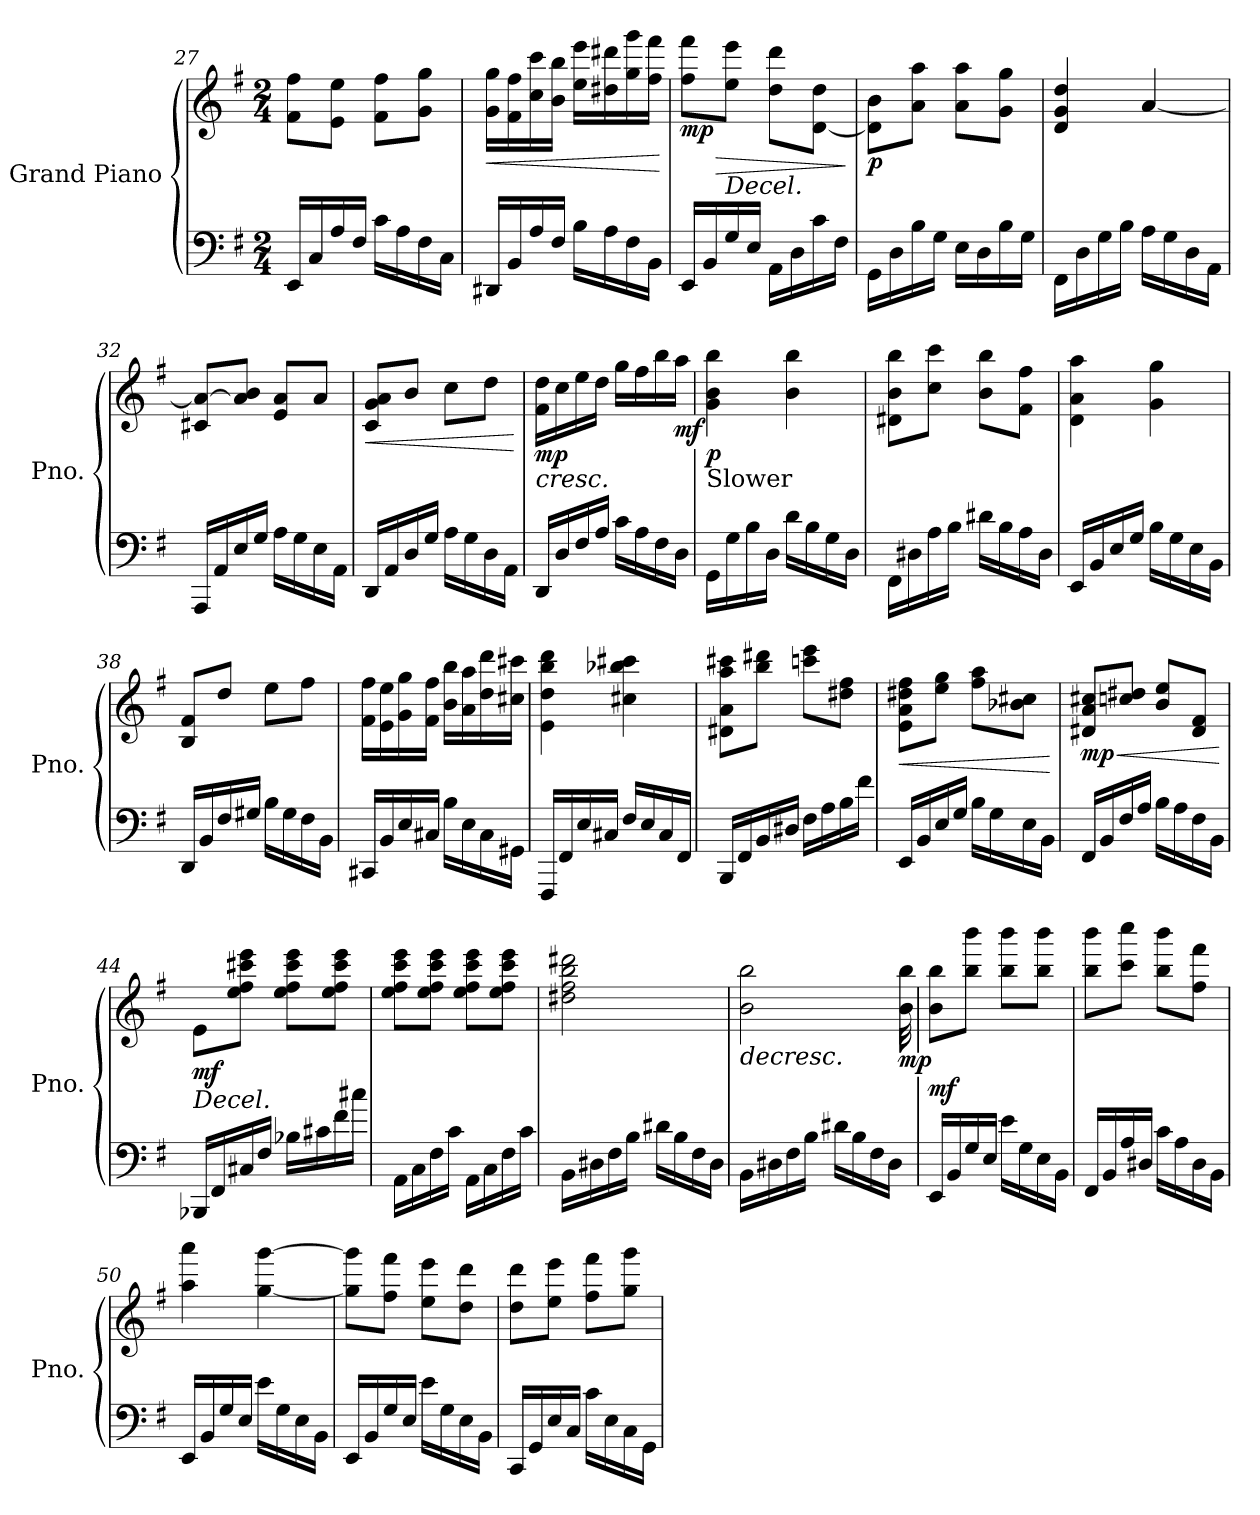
**kern	**kern	**dynam
*part1	*part1	*part1
*staff2	*staff1	*staff1/2
*I"Grand Piano	*	*
*I'Pno.	*	*
!!LO:LB:g=z
*clefF4	*clefG2	*
*k[f#]	*k[f#]	*
*M2/4	*M2/4	*
=27	=27	=27
16EE/LL	8f#\ 8ff#\L	.
16C/	.	.
16A/	8e\ 8ee\J	.
16F#/JJ	.	.
16c\LL	8f#\ 8ff#\L	.
16A\	.	.
16F#\	8g\ 8gg\J	.
16C\JJ	.	.
=28	=28	=28
!	!	!LO:HP:b
16DD#X/LL	16g\ 16gg\LL	<
16BB/	16f#\ 16ff#\	.
16A/	16cc\ 16ccc\	.
16F#/JJ	16b\ 16bb\JJ	.
16B\LL	16ee\ 16eee\LL	.
16A\	16dd#X\ 16ddd#X\	.
16F#\	16gg\ 16ggg\	.
16BB\JJ	16ff#\ 16fff#\JJ	.
.	.	[
=29	=29	=29
!	!	!LO:HP:b
!	!	!LO:DY:n=1:b
16EE/LL	8ff#\ 8fff#\L	> mp
16BB/	.	.
*	*MM102	*
!	!LO:TX:b:i:t=Decel.	!
16G/	8ee\ 8eee\J	.
16E/JJ	.	.
*	*MM98	*
16AA\LL	8dd\ 8ddd\L	.
16D\	.	.
*	*MM94	*
16c\	[8d\ 8dd\J	.
16F#\JJ	.	.
.	.	]
=30	=30	=30
!	!	!LO:DY:b
16GG\LL	8d\] 8b\L	p
16D\	.	.
*	*MM90	*
16B\	8a\ 8aa\J	.
16G\JJ	.	.
*	*MM86	*
16E\LL	8a\ 8aa\L	.
16D\	.	.
*	*MM84	*
16B\	8g\ 8gg\J	.
16G\JJ	.	.
=31	=31	=31
*	*MM94	*
16FF#\LL	4d/ 4g/ 4dd/	.
16D\	.	.
16G\	.	.
16B\JJ	.	.
16A\LL	[4a/	.
16G\	.	.
16D\	.	.
16AA\JJ	.	.
!!LO:LB:g=z
=32	=32	=32
16AAA/LL	8c#X/ 8a/_L	.
16AA/	.	.
16E/	8a/] 8b/J	.
16G/JJ	.	.
16A\LL	8e/ 8a/L	.
16G\	.	.
16E\	8a/J	.
16AA\JJ	.	.
=33	=33	=33
!	!	!LO:HP:b
16DD/LL	8c/ 8g/ 8a/L	<
16AA/	.	.
16D/	8b/J	.
16G/JJ	.	.
*	*MM96	*
16A\LL	8cc\L	.
16G\	.	.
*	*MM98	*
16D\	8dd\J	.
16AA\JJ	.	.
.	.	[
=34	=34	=34
!	!	!LO:HP:b
!	!	!LO:DY:n=1:b
16DD/LL	16f#\ 16dd\LL	< mp
16D/	16cc\	.
*	*MM94	*
16F#/	16ee\	.
*	*MM90	*
16A/JJ	16dd\JJ	.
*	*MM86	*
16c\LL	16gg\LL	.
*	*MM82	*
16A\	16ff#\	.
*	*MM78	*
16F#\	16bb\	.
*	*MM74	*
!	!	!LO:DY:n=2:b
16D\JJ	16aa\JJ	mf
.	.	[
=35	=35	=35
*	*MM102	*
!	!LO:TX:b:t=Slower	!
!	!	!LO:DY:b
16GG\LL	4g\ 4b\ 4bb\	p
16G\	.	.
16B\	.	.
16D\JJ	.	.
16d\LL	4b\ 4bb\	.
16B\	.	.
16G\	.	.
16D\JJ	.	.
=36	=36	=36
16FF#\LL	8d#X\ 8b\ 8bb\L	.
16D#X\	.	.
16A\	8cc\ 8ccc\J	.
16B\JJ	.	.
16d#X\LL	8b\ 8bb\L	.
16B\	.	.
16A\	8f#\ 8ff#\J	.
16D#\JJ	.	.
!!LO:LB:g=z
=37	=37	=37
16EE/LL	4d\ 4a\ 4aa\	.
16BB/	.	.
16E/	.	.
16G/JJ	.	.
16B\LL	4g\ 4gg\	.
16G\	.	.
16E\	.	.
16BB\JJ	.	.
=38	=38	=38
16DD/LL	8B/ 8f#/L	.
16BB/	.	.
16F#/	8dd/J	.
16G#X/JJ	.	.
16B\LL	8ee\L	.
16G#\	.	.
16F#\	8ff#\J	.
16BB\JJ	.	.
=39	=39	=39
16CC#X/LL	16f#\ 16ff#\LL	.
16BB/	16e\ 16ee\	.
16E/	16g\ 16gg\	.
16C#X/JJ	16f#\ 16ff#\JJ	.
16B\LL	16b\ 16bb\LL	.
16E\	16a\ 16aa\	.
16C#\	16dd\ 16ddd\	.
16GG#X\JJ	16cc#X\ 16ccc#X\JJ	.
=40	=40	=40
16FFF#/LL	4e\ 4dd\ 4bb\ 4ddd\	.
16FF#/	.	.
16E/	.	.
16C#X/JJ	.	.
16F#/LL	4cc#X\ 4bb-X\ 4ccc#X\	.
16E/	.	.
16C#/	.	.
16FF#/JJ	.	.
=41	=41	=41
16BBB/LL	8d#X\ 8a\ 8aa\ 8ccc#X\L	.
16FF#/	.	.
16BB/	8bb\ 8ddd#X\J	.
16D#X/JJ	.	.
16F#\LL	8cccn\ 8eee\L	.
16A\	.	.
16B\	8dd#X\ 8ff#\J	.
16f#\JJ	.	.
!!LO:PB:g=z
=42	=42	=42
!	!	!LO:HP:b
16EE/LL	8e\ 8a\ 8dd#X\ 8ff#\L	<
16BB/	.	.
16E/	8ee\ 8gg\J	.
16G/JJ	.	.
16B\LL	8ff#\ 8aa\L	.
16G\	.	.
16E\	8b-X\ 8cc#X\J	.
16BB\JJ	.	.
.	.	[
=43	=43	=43
!	!	!LO:HP:b
!	!	!LO:DY:n=1:b
16FF#/LL	8d#X/ 8a/ 8cc#X/L	< mp
16BB/	.	.
16F#/	8ccn/ 8dd#X/J	.
16A/JJ	.	.
16B\LL	8b/ 8ee/L	.
16A\	.	.
16F#\	8d#/ 8f#/J	.
16BB\JJ	.	.
.	.	[
=44	=44	=44
*	*MM97	*
!	!LO:TX:b:i:t=Decel.	!
!	!	!LO:DY:b
16BBB-X/LL	8e\L	mf
16FF#/	.	.
16C#X/	8ee\ 8ff#\ 8ccc#X\ 8eee\J	.
16F#/JJ	.	.
16B-X\LL	8ee\ 8ff#\ 8ccc#\ 8eee\L	.
16c#X\	.	.
16f#\	8ee\ 8ff#\ 8ccc#\ 8eee\J	.
16cc#X\JJ	.	.
=45	=45	=45
*	*MM90	*
16AA\LL	8ee\ 8ff#\ 8ccc\ 8eee\L	.
16C\	.	.
*	*MM86	*
16F#\	8ee\ 8ff#\ 8ccc\ 8eee\J	.
16c\JJ	.	.
*	*MM78	*
16AA\LL	8ee\ 8ff#\ 8ccc\ 8eee\L	.
16C\	.	.
16F#\	8ee\ 8ff#\ 8ccc\ 8eee\J	.
16c\JJ	.	.
=46	=46	=46
*	*MM102	*
16BB\LL	2dd#X\ 2ff#\ 2bb\ 2ddd#X\	.
16D#X\	.	.
16F#\	.	.
16B\JJ	.	.
16d#X\LL	.	.
16B\	.	.
16F#\	.	.
16D#\JJ	.	.
!!LO:LB:g=z
=47	=47	=47
!	!LO:N:vis=2	!LO:HP:b
16BB\LL	4...b\ 4...bb\	>
16D#X\	.	.
16F#\	.	.
16B\JJ	.	.
16d#X\LL	.	.
16B\	.	.
16F#\	.	.
16D#\JJ	.	.
!	!	!LO:DY:b
.	32b\ 32bb\	mp
.	.	]
=48	=48	=48
!	!	!LO:DY:b
16EE/LL	8b\ 8bb\L	mf
16BB/	.	.
16G/	8bb\ 8bbb\J	.
16E/JJ	.	.
16e\LL	8bb\ 8bbb\L	.
16G\	.	.
16E\	8bb\ 8bbb\J	.
16BB\JJ	.	.
=49	=49	=49
16FF#/LL	8bb\ 8bbb\L	.
16BB/	.	.
16A/	8ccc\ 8cccc\J	.
16D#X/JJ	.	.
16c\LL	8bb\ 8bbb\L	.
16A\	.	.
16D#\	8ff#\ 8fff#\J	.
16BB\JJ	.	.
=50	=50	=50
16EE/LL	4aa\ 4aaa\	.
16BB/	.	.
16G/	.	.
16E/JJ	.	.
16e\LL	[4gg\ [4ggg\	.
16G\	.	.
16E\	.	.
16BB\JJ	.	.
=51	=51	=51
16EE/LL	8gg\] 8ggg\]L	.
16BB/	.	.
16G/	8ff#\ 8fff#\J	.
16E/JJ	.	.
16e\LL	8ee\ 8eee\L	.
16G\	.	.
16E\	8dd\ 8ddd\J	.
16BB\JJ	.	.
!!LO:LB:g=z
=52	=52	=52
16CC/LL	8dd\ 8ddd\L	.
16GG/	.	.
16E/	8ee\ 8eee\J	.
16C/JJ	.	.
16c\LL	8ff#\ 8fff#\L	.
16E\	.	.
16C\	8gg\ 8ggg\J	.
16GG\JJ	.	.
=	=	=
*-	*-	*-
